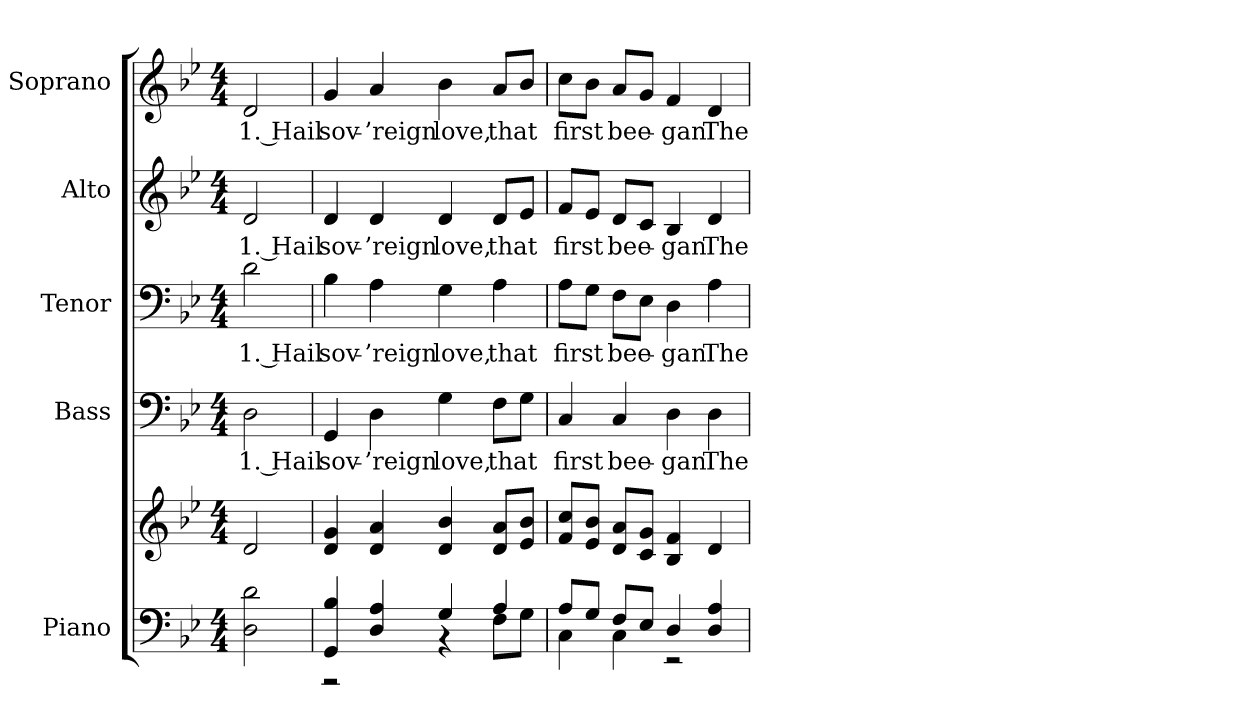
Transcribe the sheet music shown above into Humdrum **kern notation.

**kern	**kern	**kern	**text	**kern	**text	**kern	**text	**kern	**text
*part5	*part5	*part4	*part4	*part3	*part3	*part2	*part2	*part1	*part1
*staff6	*staff5	*staff4	*staff4	*staff3	*staff3	*staff2	*staff2	*staff1	*staff1
*I"Piano	*	*I"Bass	*	*I"Tenor	*	*I"Alto	*	*I"Soprano	*
*I'Pno.	*	*I'B.	*	*I'T.	*	*I'A.	*	*I'S.	*
!!LO:PB:g=z
*clefF4	*clefG2	*clefF4	*	*clefF4	*	*clefG2	*	*clefG2	*
*k[b-e-]	*k[b-e-]	*k[b-e-]	*	*k[b-e-]	*	*k[b-e-]	*	*k[b-e-]	*
*B-:	*B-:	*B-:	*	*B-:	*	*B-:	*	*B-:	*
*M4/4	*M4/4	*M4/4	*	*M4/4	*	*M4/4	*	*M4/4	*
*MM140	*MM140	*MM140	*	*MM140	*	*MM140	*	*MM140	*
=1	=1	=1	=1	=1	=1	=1	=1	=1	=1
!	!	!	!LO:LY:b:color=#000000	!	!	!	!	!	!
!	!	!	!	!	!LO:LY:b:color=#000000	!	!	!	!
!	!	!	!	!	!	!	!LO:LY:b:color=#000000	!	!
!	!	!	!	!	!	!	!	!	!LO:LY:b:color=#000000
2Di\ 2di	2di/	2Di\	1. Hail	2di\	1. Hail	2di/	1. Hail	2di/	1. Hail
=2	=2	=2	=2	=2	=2	=2	=2	=2	=2
*^	*	*	*	*	*	*	*	*	*
!	!	!	!	!LO:LY:b:color=#000000	!	!	!	!	!	!
!	!	!	!	!	!	!LO:LY:b:color=#000000	!	!	!	!
!	!	!	!	!	!	!	!	!LO:LY:b:color=#000000	!	!
!	!	!	!	!	!	!	!	!	!	!LO:LY:b:color=#000000
4GGi/ 4B-i	2r	4di/ 4gi	4GGi/	sov-	4B-i\	sov-	4di/	sov-	4gi/	sov-
!	!	!	!	!LO:LY:b:color=#000000	!	!	!	!	!	!
!	!	!	!	!	!	!LO:LY:b:color=#000000	!	!	!	!
!	!	!	!	!	!	!	!	!LO:LY:b:color=#000000	!	!
!	!	!	!	!	!	!	!	!	!	!LO:LY:b:color=#000000
4Di/ 4Ai	.	4di/ 4ai	4Di\	-’reign	4Ai\	-’reign	4di/	-’reign	4ai/	-’reign
!	!	!	!	!LO:LY:b:color=#000000	!	!	!	!	!	!
!	!	!	!	!	!	!LO:LY:b:color=#000000	!	!	!	!
!	!	!	!	!	!	!	!	!LO:LY:b:color=#000000	!	!
!	!	!	!	!	!	!	!	!	!	!LO:LY:b:color=#000000
4Gi/	4r	4di/ 4b-i	4Gi\	love,	4Gi\	love,	4di/	love,	4b-i\	love,
!	!	!	!	!LO:LY:b:color=#000000	!	!	!	!	!	!
!	!	!	!	!	!	!LO:LY:b:color=#000000	!	!	!	!
!	!	!	!	!	!	!	!	!LO:LY:b:color=#000000	!	!
!	!	!	!	!	!	!	!	!	!	!LO:LY:b:color=#000000
4Ai/	8Fi\L	8di/ 8aiL	8Fi\L	that	4Ai\	that	8di/L	that	8ai/L	that
.	8Gi\J	8e-i/ 8b-iJ	8Gi\J	.	.	.	8e-i/J	.	8b-i/J	.
!!LO:PB:g=z
=3	=3	=3	=3	=3	=3	=3	=3	=3	=3	=3
!	!	!	!	!LO:LY:b:color=#000000	!	!	!	!	!	!
!	!	!	!	!	!	!LO:LY:b:color=#000000	!	!	!	!
!	!	!	!	!	!	!	!	!LO:LY:b:color=#000000	!	!
!	!	!	!	!	!	!	!	!	!	!LO:LY:b:color=#000000
8Ai/L	4Ci\	8fi/ 8cciL	4Ci/	first	8Ai\L	first	8fi/L	first	8cci\L	first
8Gi/J	.	8e-i/ 8b-iJ	.	.	8Gi\J	.	8e-i/J	.	8b-i\J	.
!	!	!	!	!LO:LY:b:color=#000000	!	!	!	!	!	!
!	!	!	!	!	!	!LO:LY:b:color=#000000	!	!	!	!
!	!	!	!	!	!	!	!	!LO:LY:b:color=#000000	!	!
!	!	!	!	!	!	!	!	!	!	!LO:LY:b:color=#000000
8Fi/L	4Ci\	8di/ 8aiL	4Ci/	bee-	8Fi\L	bee-	8di/L	bee-	8ai/L	bee-
8E-i/J	.	8ci/ 8giJ	.	.	8E-i\J	.	8ci/J	.	8gi/J	.
!	!	!	!	!LO:LY:b:color=#000000	!	!	!	!	!	!
!	!	!	!	!	!	!LO:LY:b:color=#000000	!	!	!	!
!	!	!	!	!	!	!	!	!LO:LY:b:color=#000000	!	!
!	!	!	!	!	!	!	!	!	!	!LO:LY:b:color=#000000
4Di/	2r	4B-i/ 4fi	4Di\	-gan	4Di\	-gan	4B-i/	-gan	4fi/	-gan
!	!	!	!	!LO:LY:b:color=#000000	!	!	!	!	!	!
!	!	!	!	!	!	!LO:LY:b:color=#000000	!	!	!	!
!	!	!	!	!	!	!	!	!LO:LY:b:color=#000000	!	!
!	!	!	!	!	!	!	!	!	!	!LO:LY:b:color=#000000
4Di/ 4Ai	.	4di/	4Di\	The	4Ai\	The	4di/	The	4di/	The
*v	*v	*	*	*	*	*	*	*	*	*
=	=	=	=	=	=	=	=	=	=
*-	*-	*-	*-	*-	*-	*-	*-	*-	*-
